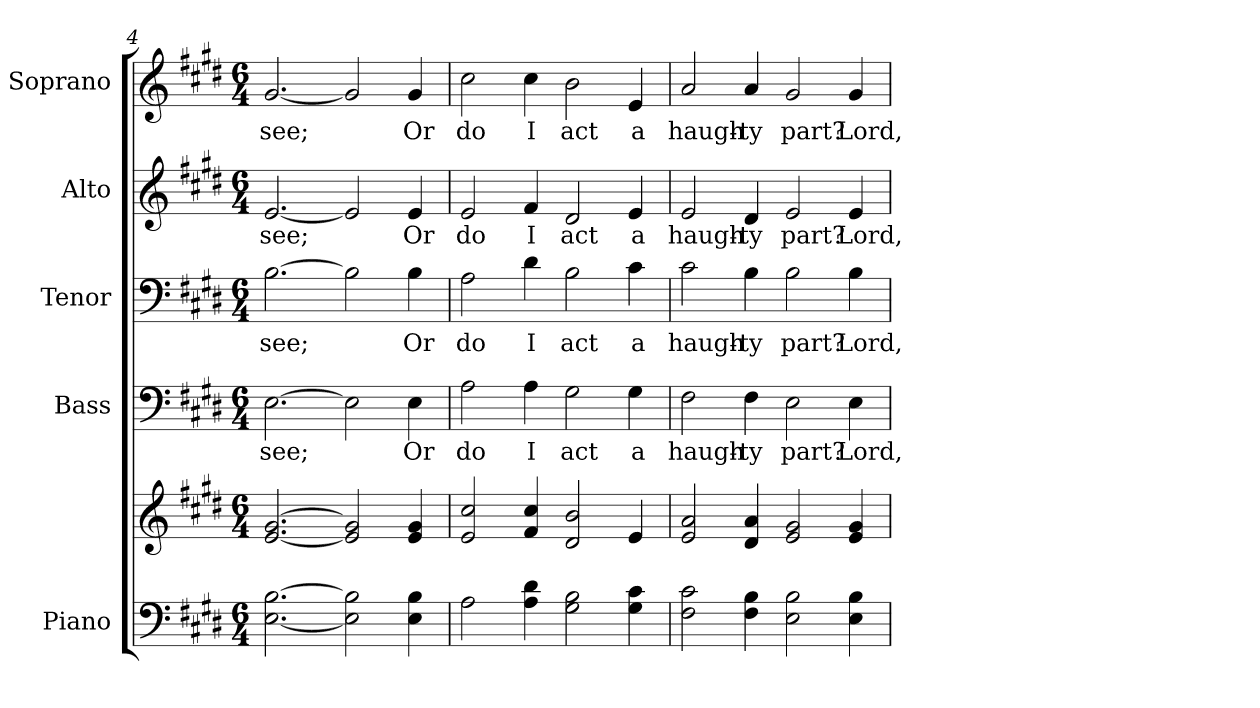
**kern	**kern	**kern	**text	**kern	**text	**kern	**text	**kern	**text
*part5	*part5	*part4	*part4	*part3	*part3	*part2	*part2	*part1	*part1
*staff6	*staff5	*staff4	*staff4	*staff3	*staff3	*staff2	*staff2	*staff1	*staff1
*I"Piano	*	*I"Bass	*	*I"Tenor	*	*I"Alto	*	*I"Soprano	*
*I'Pno.	*	*I'B.	*	*I'T.	*	*I'A.	*	*I'S.	*
*clefF4	*clefG2	*clefF4	*	*clefF4	*	*clefG2	*	*clefG2	*
*k[f#c#g#d#]	*k[f#c#g#d#]	*k[f#c#g#d#]	*	*k[f#c#g#d#]	*	*k[f#c#g#d#]	*	*k[f#c#g#d#]	*
*E:	*E:	*E:	*	*E:	*	*E:	*	*E:	*
*M6/4	*M6/4	*M6/4	*	*M6/4	*	*M6/4	*	*M6/4	*
=4	=4	=4	=4	=4	=4	=4	=4	=4	=4
!	!	!	!LO:LY:b:color=#000000	!	!	!	!	!	!
!	!	!	!	!	!LO:LY:b:color=#000000	!	!	!	!
!	!	!	!	!	!	!	!LO:LY:b:color=#000000	!	!
!	!	!	!	!	!	!	!	!	!LO:LY:b:color=#000000
[<2.Ei\ [>2.Bi	[<2.ei/ [>2.g#i	[>2.Ei\	see;	[>2.Bi\	see;	[<2.ei/	see;	[<2.g#i/	see;
2Ei\] 2Bi]	2ei/] 2g#i]	2Ei\]	.	2Bi\]	.	2ei/]	.	2g#i/]	.
!	!	!	!LO:LY:b:color=#000000	!	!	!	!	!	!
!	!	!	!	!	!LO:LY:b:color=#000000	!	!	!	!
!	!	!	!	!	!	!	!LO:LY:b:color=#000000	!	!
!	!	!	!	!	!	!	!	!	!LO:LY:b:color=#000000
4Ei\ 4Bi	4ei/ 4g#i	4Ei\	Or	4Bi\	Or	4ei/	Or	4g#i/	Or
!!LO:PB:g=z
=5	=5	=5	=5	=5	=5	=5	=5	=5	=5
!	!	!	!LO:LY:b:color=#000000	!	!	!	!	!	!
!	!	!	!	!	!LO:LY:b:color=#000000	!	!	!	!
!	!	!	!	!	!	!	!LO:LY:b:color=#000000	!	!
!	!	!	!	!	!	!	!	!	!LO:LY:b:color=#000000
2Ai\	2ei/ 2cc#i	2Ai\	do	2Ai\	do	2ei/	do	2cc#i\	do
!	!	!	!LO:LY:b:color=#000000	!	!	!	!	!	!
!	!	!	!	!	!LO:LY:b:color=#000000	!	!	!	!
!	!	!	!	!	!	!	!LO:LY:b:color=#000000	!	!
!	!	!	!	!	!	!	!	!	!LO:LY:b:color=#000000
4Ai\ 4d#i	4f#i/ 4cc#i	4Ai\	I	4d#i\	I	4f#i/	I	4cc#i\	I
!	!	!	!LO:LY:b:color=#000000	!	!	!	!	!	!
!	!	!	!	!	!LO:LY:b:color=#000000	!	!	!	!
!	!	!	!	!	!	!	!LO:LY:b:color=#000000	!	!
!	!	!	!	!	!	!	!	!	!LO:LY:b:color=#000000
2G#i\ 2Bi	2d#i/ 2bi	2G#i\	act	2Bi\	act	2d#i/	act	2bi\	act
!	!	!	!LO:LY:b:color=#000000	!	!	!	!	!	!
!	!	!	!	!	!LO:LY:b:color=#000000	!	!	!	!
!	!	!	!	!	!	!	!LO:LY:b:color=#000000	!	!
!	!	!	!	!	!	!	!	!	!LO:LY:b:color=#000000
4G#i\ 4c#i	4ei/	4G#i\	a	4c#i\	a	4ei/	a	4ei/	a
=6	=6	=6	=6	=6	=6	=6	=6	=6	=6
!	!	!	!LO:LY:b:color=#000000	!	!	!	!	!	!
!	!	!	!	!	!LO:LY:b:color=#000000	!	!	!	!
!	!	!	!	!	!	!	!LO:LY:b:color=#000000	!	!
!	!	!	!	!	!	!	!	!	!LO:LY:b:color=#000000
2F#i\ 2c#i	2ei/ 2ai	2F#i\	haugh-	2c#i\	haugh-	2ei/	haugh-	2ai/	haugh-
!	!	!	!LO:LY:b:color=#000000	!	!	!	!	!	!
!	!	!	!	!	!LO:LY:b:color=#000000	!	!	!	!
!	!	!	!	!	!	!	!LO:LY:b:color=#000000	!	!
!	!	!	!	!	!	!	!	!	!LO:LY:b:color=#000000
4F#i\ 4Bi	4d#i/ 4ai	4F#i\	-ty	4Bi\	-ty	4d#i/	-ty	4ai/	-ty
!	!	!	!LO:LY:b:color=#000000	!	!	!	!	!	!
!	!	!	!	!	!LO:LY:b:color=#000000	!	!	!	!
!	!	!	!	!	!	!	!LO:LY:b:color=#000000	!	!
!	!	!	!	!	!	!	!	!	!LO:LY:b:color=#000000
2Ei\ 2Bi	2ei/ 2g#i	2Ei\	part?	2Bi\	part?	2ei/	part?	2g#i/	part?
!	!	!	!LO:LY:b:color=#000000	!	!	!	!	!	!
!	!	!	!	!	!LO:LY:b:color=#000000	!	!	!	!
!	!	!	!	!	!	!	!LO:LY:b:color=#000000	!	!
!	!	!	!	!	!	!	!	!	!LO:LY:b:color=#000000
4Ei\ 4Bi	4ei/ 4g#i	4Ei\	Lord,	4Bi\	Lord,	4ei/	Lord,	4g#i/	Lord,
=	=	=	=	=	=	=	=	=	=
*-	*-	*-	*-	*-	*-	*-	*-	*-	*-
